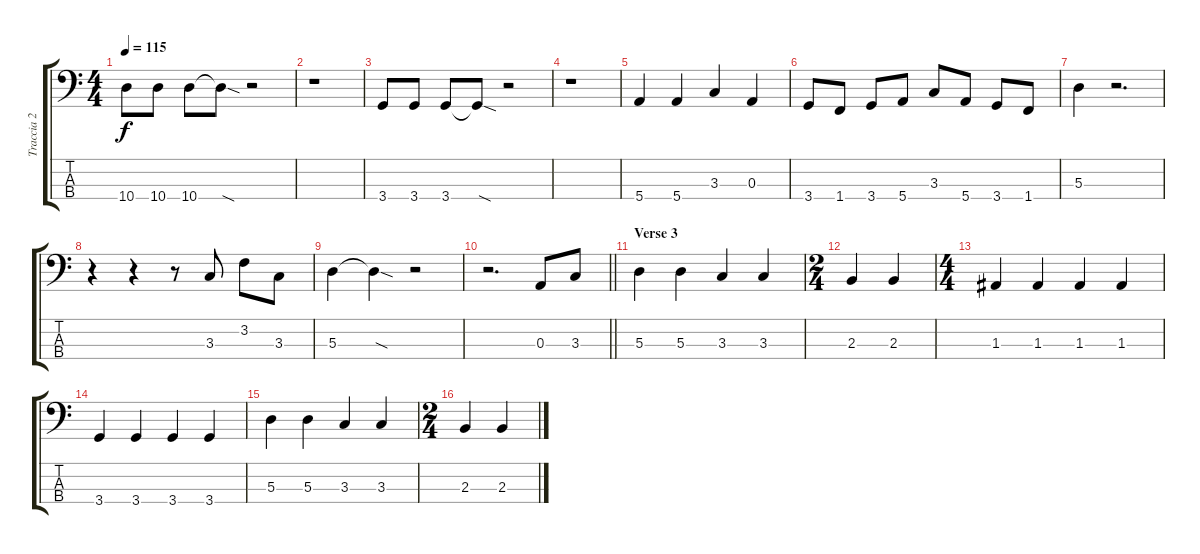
\track ("Traccia 2" "Traccia 2") {instrument electricbasspick}
\staff {score tabs}
\tuning (G2 D2 A1 E1) {hide}
\ts (4 4)
\tempo 115
\clef f4
\ks c
10.4.8{dy f} 10.4.8 10.4.8 10.4{sod t}.8 r.2 |
r.1 |
3.4.8 3.4.8 3.4.8 3.4{sod t}.8 r.2 |
r.1 |
5.4.4 5.4.4 3.3.4 0.3.4 |
3.4.8 1.4.8 3.4.8 5.4.8 3.3.8 5.4.8 3.4.8 1.4.8 |
5.3.4 r.2{d} |
r.4 r.4 r.8 3.3.8 3.2.8 3.3.8 |
5.3.4 5.3{sod t}.4 r.2 |
\barLineRight lightlight
r.2{d} 0.3.8 3.3.8 |
\section ("" "Verse 3")
5.3.4 5.3.4 3.3.4 3.3.4 |
\ts (2 4)
2.3.4 2.3.4 |
\ts (4 4)
1.3.4 1.3.4 1.3.4 1.3.4 |
3.4.4 3.4.4 3.4.4 3.4.4 |
5.3.4 5.3.4 3.3.4 3.3.4 |
\ts (2 4)
2.3.4 2.3.4
